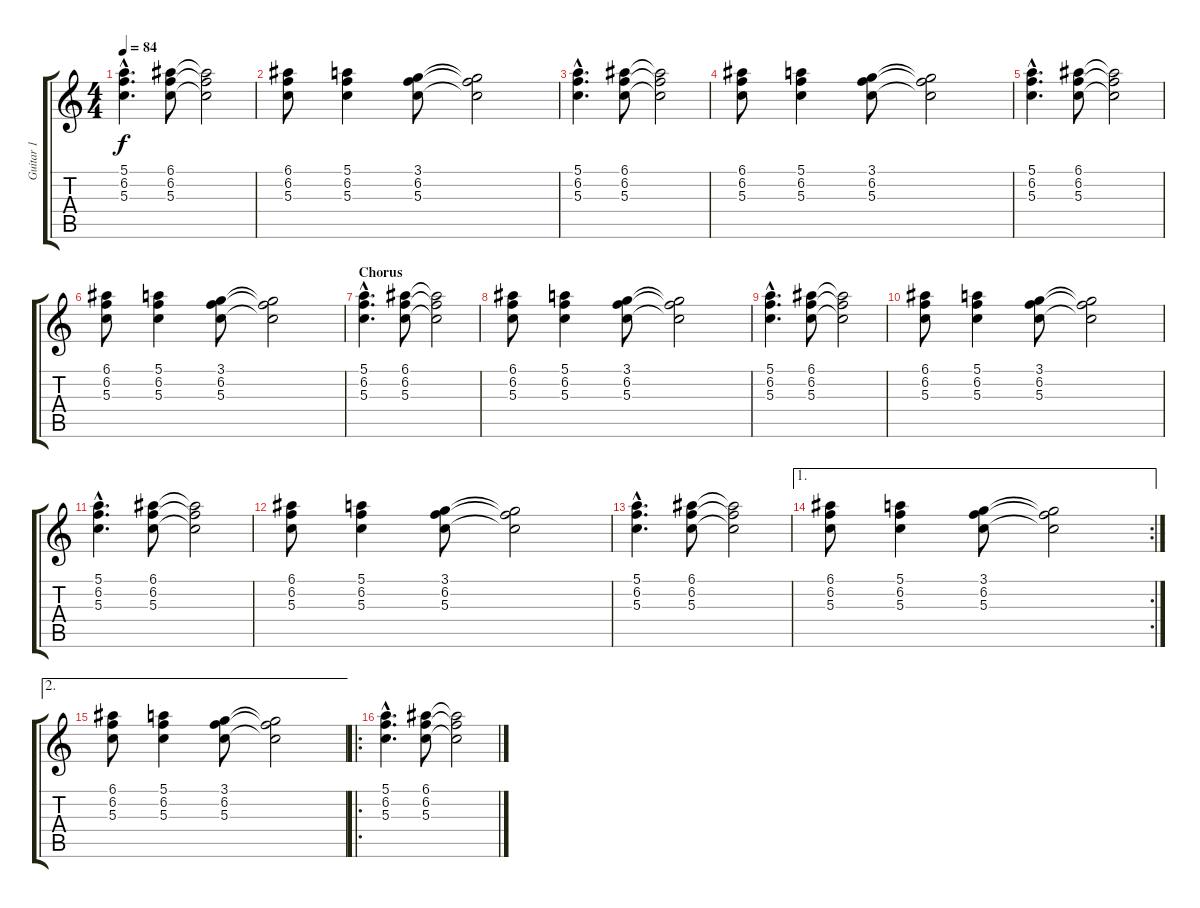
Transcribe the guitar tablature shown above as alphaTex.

\track ("Guitar 1" "Guitar 1") {instrument acousticguitarnylon}
\staff {score tabs}
\tuning (E4 B3 G3 D3 A2 E2) {hide}
\ts (4 4)
\tempo 84
\clef g2
\ks c
(5.1{hac} 6.2{hac} 5.3{hac}).4{d dy f} (6.1 6.2 5.3).8 (6.1{t} 6.2{t} 5.3{t}).2 |
(6.1 6.2 5.3).8 (5.1 6.2 5.3).4 (3.1 6.2 5.3).8 (3.1{t} 6.2{t} 5.3{t}).2 |
(5.1{hac} 6.2{hac} 5.3{hac}).4{d} (6.1 6.2 5.3).8 (6.1{t} 6.2{t} 5.3{t}).2 |
(6.1 6.2 5.3).8 (5.1 6.2 5.3).4 (3.1 6.2 5.3).8 (3.1{t} 6.2{t} 5.3{t}).2 |
(5.1{hac} 6.2{hac} 5.3{hac}).4{d} (6.1 6.2 5.3).8 (6.1{t} 6.2{t} 5.3{t}).2 |
(6.1 6.2 5.3).8 (5.1 6.2 5.3).4 (3.1 6.2 5.3).8 (3.1{t} 6.2{t} 5.3{t}).2 |
\section ("" "Chorus")
(5.1{hac} 6.2{hac} 5.3{hac}).4{d} (6.1 6.2 5.3).8 (6.1{t} 6.2{t} 5.3{t}).2 |
(6.1 6.2 5.3).8 (5.1 6.2 5.3).4 (3.1 6.2 5.3).8 (3.1{t} 6.2{t} 5.3{t}).2 |
(5.1{hac} 6.2{hac} 5.3{hac}).4{d} (6.1 6.2 5.3).8 (6.1{t} 6.2{t} 5.3{t}).2 |
(6.1 6.2 5.3).8 (5.1 6.2 5.3).4 (3.1 6.2 5.3).8 (3.1{t} 6.2{t} 5.3{t}).2 |
(5.1{hac} 6.2{hac} 5.3{hac}).4{d} (6.1 6.2 5.3).8 (6.1{t} 6.2{t} 5.3{t}).2 |
(6.1 6.2 5.3).8 (5.1 6.2 5.3).4 (3.1 6.2 5.3).8 (3.1{t} 6.2{t} 5.3{t}).2 |
(5.1{hac} 6.2{hac} 5.3{hac}).4{d} (6.1 6.2 5.3).8 (6.1{t} 6.2{t} 5.3{t}).2 |
\ae 1
\rc 2
(6.1 6.2 5.3).8 (5.1 6.2 5.3).4 (3.1 6.2 5.3).8 (3.1{t} 6.2{t} 5.3{t}).2 |
\ae 2
(6.1 6.2 5.3).8 (5.1 6.2 5.3).4 (3.1 6.2 5.3).8 (3.1{t} 6.2{t} 5.3{t}).2 |
\ro
(5.1{hac} 6.2{hac} 5.3{hac}).4{d} (6.1 6.2 5.3).8 (6.1{t} 6.2{t} 5.3{t}).2
